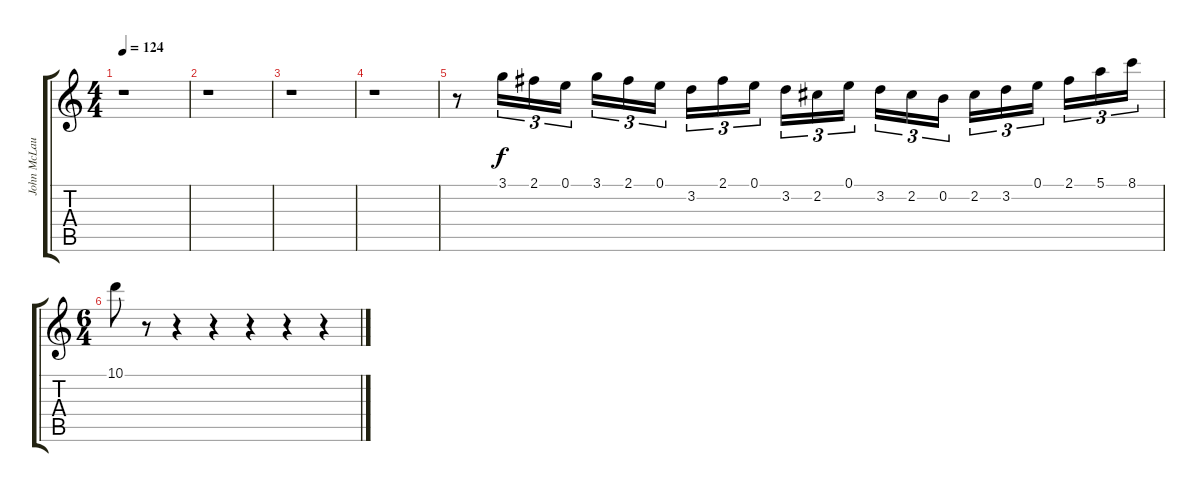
\track ("John McLaughlin" "John McLau") {instrument acousticguitarnylon}
\staff {score tabs}
\tuning (E4 B3 G3 D3 A2 E2) {hide}
\ts (4 4)
\tempo 124
\clef g2
\ks c
r.1{dy f} |
r.1 |
r.1 |
r.1 |
r.8 3.1.16{tu (3 2)} 2.1.16{tu (3 2)} 0.1.16{tu (3 2)} 3.1.16{tu (3 2)} 2.1.16{tu (3 2)} 0.1.16{tu (3 2)} 3.2.16{tu (3 2)} 2.1.16{tu (3 2)} 0.1.16{tu (3 2)} 3.2.16{tu (3 2)} 2.2.16{tu (3 2)} 0.1.16{tu (3 2)} 3.2.16{tu (3 2)} 2.2.16{tu (3 2)} 0.2.16{tu (3 2)} 2.2.16{tu (3 2)} 3.2.16{tu (3 2)} 0.1.16{tu (3 2)} 2.1.16{tu (3 2)} 5.1.16{tu (3 2)} 8.1.16{tu (3 2)} |
\ts (6 4)
10.1.8 r.8 r.4 r.4 r.4 r.4 r.4
